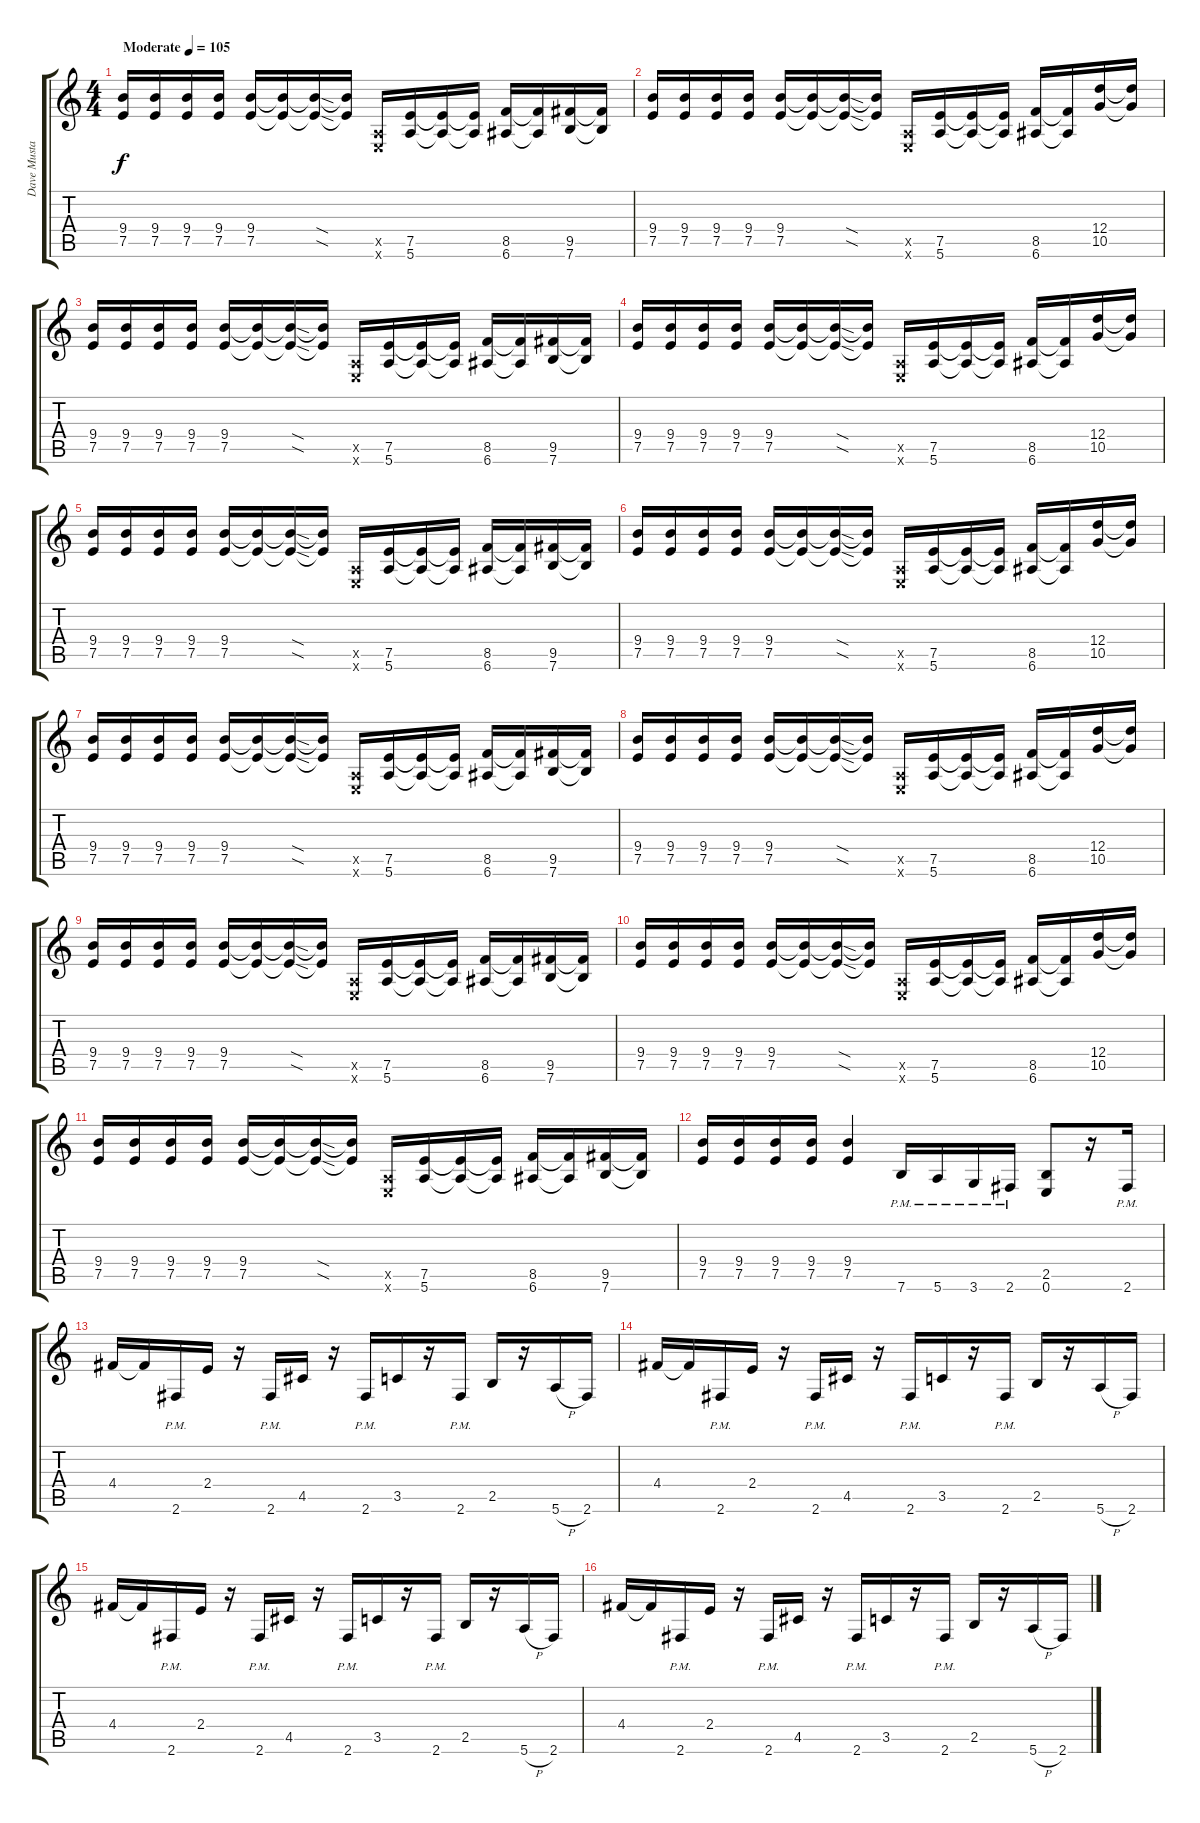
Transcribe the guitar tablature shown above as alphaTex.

\track ("Dave Mustaine" "Dave Musta") {instrument distortionguitar}
\staff {score tabs}
\tuning (E4 B3 G3 D3 A2 E2) {hide}
\ts (4 4)
\tempo (105 "Moderate")
\clef g2
\ks c
(9.4 7.5).16{dy f instrument distortionguitar} (9.4 7.5).16 (9.4 7.5).16 (9.4 7.5).16 (9.4 7.5).16 (9.4{t} 7.5{t}).16 (9.4{sod t} 7.5{sod t}).16 (9.4{t} 7.5{t}).16 (0.5{x} 0.6{x}).16 (7.5 5.6).16 (7.5{t} 5.6{t}).16 (7.5{t} 5.6{t}).16 (8.5 6.6).16 (8.5{t} 6.6{t}).16 (9.5 7.6).16 (9.5{t} 7.6{t}).16 |
(9.4 7.5).16 (9.4 7.5).16 (9.4 7.5).16 (9.4 7.5).16 (9.4 7.5).16 (9.4{t} 7.5{t}).16 (9.4{sod t} 7.5{sod t}).16 (9.4{t} 7.5{t}).16 (0.5{x} 0.6{x}).16 (7.5 5.6).16 (7.5{t} 5.6{t}).16 (7.5{t} 5.6{t}).16 (8.5 6.6).16 (8.5{t} 6.6{t}).16 (12.4 10.5).16 (12.4{t} 10.5{t}).16 |
(9.4 7.5).16 (9.4 7.5).16 (9.4 7.5).16 (9.4 7.5).16 (9.4 7.5).16 (9.4{t} 7.5{t}).16 (9.4{sod t} 7.5{sod t}).16 (9.4{t} 7.5{t}).16 (0.5{x} 0.6{x}).16 (7.5 5.6).16 (7.5{t} 5.6{t}).16 (7.5{t} 5.6{t}).16 (8.5 6.6).16 (8.5{t} 6.6{t}).16 (9.5 7.6).16 (9.5{t} 7.6{t}).16 |
(9.4 7.5).16 (9.4 7.5).16 (9.4 7.5).16 (9.4 7.5).16 (9.4 7.5).16 (9.4{t} 7.5{t}).16 (9.4{sod t} 7.5{sod t}).16 (9.4{t} 7.5{t}).16 (0.5{x} 0.6{x}).16 (7.5 5.6).16 (7.5{t} 5.6{t}).16 (7.5{t} 5.6{t}).16 (8.5 6.6).16 (8.5{t} 6.6{t}).16 (12.4 10.5).16 (12.4{t} 10.5{t}).16 |
(9.4 7.5).16 (9.4 7.5).16 (9.4 7.5).16 (9.4 7.5).16 (9.4 7.5).16 (9.4{t} 7.5{t}).16 (9.4{sod t} 7.5{sod t}).16 (9.4{t} 7.5{t}).16 (0.5{x} 0.6{x}).16 (7.5 5.6).16 (7.5{t} 5.6{t}).16 (7.5{t} 5.6{t}).16 (8.5 6.6).16 (8.5{t} 6.6{t}).16 (9.5 7.6).16 (9.5{t} 7.6{t}).16 |
(9.4 7.5).16 (9.4 7.5).16 (9.4 7.5).16 (9.4 7.5).16 (9.4 7.5).16 (9.4{t} 7.5{t}).16 (9.4{sod t} 7.5{sod t}).16 (9.4{t} 7.5{t}).16 (0.5{x} 0.6{x}).16 (7.5 5.6).16 (7.5{t} 5.6{t}).16 (7.5{t} 5.6{t}).16 (8.5 6.6).16 (8.5{t} 6.6{t}).16 (12.4 10.5).16 (12.4{t} 10.5{t}).16 |
(9.4 7.5).16 (9.4 7.5).16 (9.4 7.5).16 (9.4 7.5).16 (9.4 7.5).16 (9.4{t} 7.5{t}).16 (9.4{sod t} 7.5{sod t}).16 (9.4{t} 7.5{t}).16 (0.5{x} 0.6{x}).16 (7.5 5.6).16 (7.5{t} 5.6{t}).16 (7.5{t} 5.6{t}).16 (8.5 6.6).16 (8.5{t} 6.6{t}).16 (9.5 7.6).16 (9.5{t} 7.6{t}).16 |
(9.4 7.5).16 (9.4 7.5).16 (9.4 7.5).16 (9.4 7.5).16 (9.4 7.5).16 (9.4{t} 7.5{t}).16 (9.4{sod t} 7.5{sod t}).16 (9.4{t} 7.5{t}).16 (0.5{x} 0.6{x}).16 (7.5 5.6).16 (7.5{t} 5.6{t}).16 (7.5{t} 5.6{t}).16 (8.5 6.6).16 (8.5{t} 6.6{t}).16 (12.4 10.5).16 (12.4{t} 10.5{t}).16 |
(9.4 7.5).16 (9.4 7.5).16 (9.4 7.5).16 (9.4 7.5).16 (9.4 7.5).16 (9.4{t} 7.5{t}).16 (9.4{sod t} 7.5{sod t}).16 (9.4{t} 7.5{t}).16 (0.5{x} 0.6{x}).16 (7.5 5.6).16 (7.5{t} 5.6{t}).16 (7.5{t} 5.6{t}).16 (8.5 6.6).16 (8.5{t} 6.6{t}).16 (9.5 7.6).16 (9.5{t} 7.6{t}).16 |
(9.4 7.5).16 (9.4 7.5).16 (9.4 7.5).16 (9.4 7.5).16 (9.4 7.5).16 (9.4{t} 7.5{t}).16 (9.4{sod t} 7.5{sod t}).16 (9.4{t} 7.5{t}).16 (0.5{x} 0.6{x}).16 (7.5 5.6).16 (7.5{t} 5.6{t}).16 (7.5{t} 5.6{t}).16 (8.5 6.6).16 (8.5{t} 6.6{t}).16 (12.4 10.5).16 (12.4{t} 10.5{t}).16 |
(9.4 7.5).16 (9.4 7.5).16 (9.4 7.5).16 (9.4 7.5).16 (9.4 7.5).16 (9.4{t} 7.5{t}).16 (9.4{sod t} 7.5{sod t}).16 (9.4{t} 7.5{t}).16 (0.5{x} 0.6{x}).16 (7.5 5.6).16 (7.5{t} 5.6{t}).16 (7.5{t} 5.6{t}).16 (8.5 6.6).16 (8.5{t} 6.6{t}).16 (9.5 7.6).16 (9.5{t} 7.6{t}).16 |
(9.4 7.5).16 (9.4 7.5).16 (9.4 7.5).16 (9.4 7.5).16 (9.4 7.5).4 7.6{pm}.16 5.6{pm}.16 3.6{pm}.16 2.6{pm}.16 (2.5 0.6).8 r.16 2.6{pm}.16 |
4.4.16 4.4{t}.16 2.6{pm}.16 2.4.16 r.16 2.6{pm}.16 4.5.16 r.16 2.6{pm}.16 3.5.16 r.16 2.6{pm}.16 2.5.16 r.16 5.6{h}.16 2.6.16 |
4.4.16 4.4{t}.16 2.6{pm}.16 2.4.16 r.16 2.6{pm}.16 4.5.16 r.16 2.6{pm}.16 3.5.16 r.16 2.6{pm}.16 2.5.16 r.16 5.6{h}.16 2.6.16 |
4.4.16 4.4{t}.16 2.6{pm}.16 2.4.16 r.16 2.6{pm}.16 4.5.16 r.16 2.6{pm}.16 3.5.16 r.16 2.6{pm}.16 2.5.16 r.16 5.6{h}.16 2.6.16 |
4.4.16 4.4{t}.16 2.6{pm}.16 2.4.16 r.16 2.6{pm}.16 4.5.16 r.16 2.6{pm}.16 3.5.16 r.16 2.6{pm}.16 2.5.16 r.16 5.6{h}.16 2.6.16
